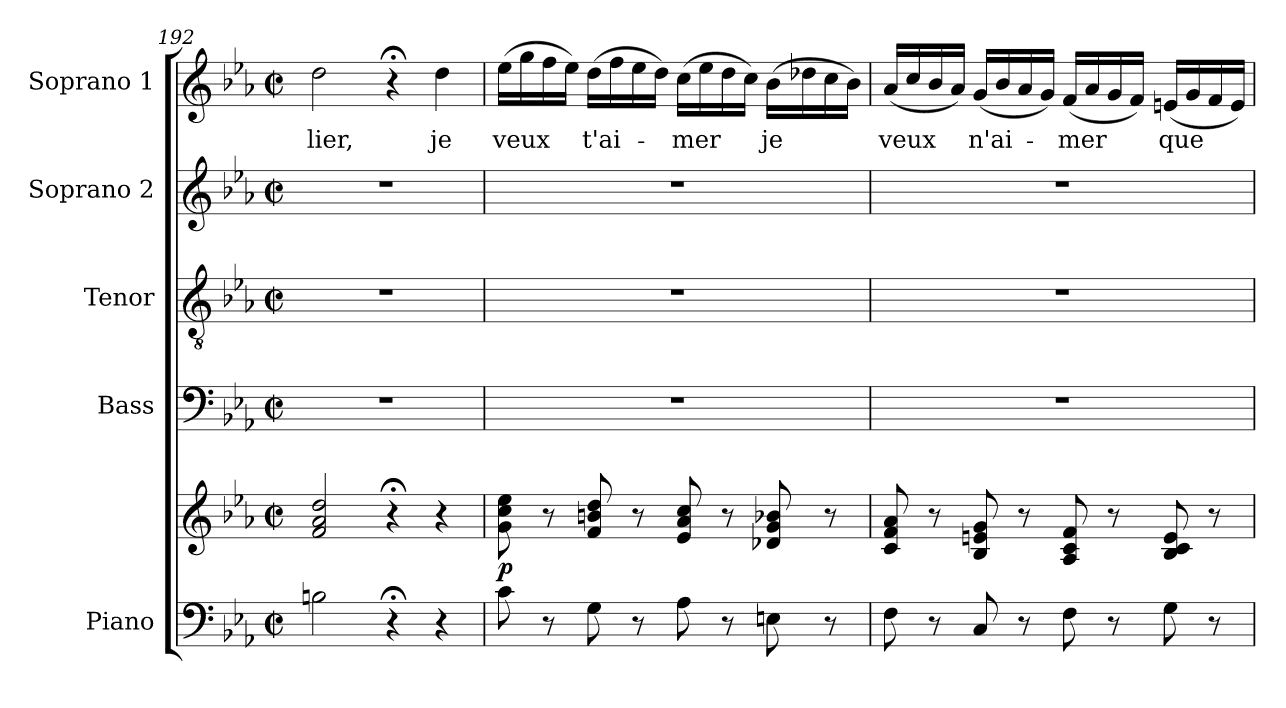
**kern	**kern	**dynam	**kern	**kern	**kern	**kern	**text
*part5	*part5	*part5	*part4	*part3	*part2	*part1	*part1
*staff6	*staff5	*staff5/6	*staff4	*staff3	*staff2	*staff1	*staff1
*I"Piano	*	*	*I"Bass	*I"Tenor	*I"Soprano 2	*I"Soprano 1	*
*I'Pno.	*	*	*I'Bas.	*I'Tén.	*I'Sop.	*	*
*clefF4	*clefG2	*	*clefF4	*clefGv2	*clefG2	*clefG2	*
*k[b-e-a-]	*k[b-e-a-]	*	*k[b-e-a-]	*k[b-e-a-]	*k[b-e-a-]	*k[b-e-a-]	*
*E-:	*E-:	*	*E-:	*E-:	*E-:	*E-:	*
*M2/2	*M2/2	*	*M2/2	*M2/2	*M2/2	*M2/2	*
*met(c|)	*met(c|)	*	*met(c|)	*met(c|)	*met(c|)	*met(c|)	*
=192	=192	=192	=192	=192	=192	=192	=192
!	!	!	!	!	!	!	!LO:LY:b
2Bn\	2f/ 2a-/ 2dd/	.	1r	1r	1r	2dd\	-lier,
4r;<	4r;<	.	.	.	.	4r;<	.
!	!	!	!	!	!	!	!LO:LY:b
4r	4r	.	.	.	.	4dd\	je
=193	=193	=193	=193	=193	=193	=193	=193
!	!	!LO:DY:b	!	!	!	!	!LO:LY:b
8c\	8g\ 8cc\ 8ee-\	p	1r	1r	1r	(>16ee-\LL	veux
.	.	.	.	.	.	16gg\	.
8r	8r	.	.	.	.	16ff\	.
.	.	.	.	.	.	16ee-\JJ)	.
!	!	!	!	!	!	!	!LO:LY:b
8G\	8f/ 8bn/ 8dd/	.	.	.	.	(>16dd\LL	t'ai-
.	.	.	.	.	.	16ff\	.
8r	8r	.	.	.	.	16ee-\	.
.	.	.	.	.	.	16dd\JJ)	.
!	!	!	!	!	!	!	!LO:LY:b
8A-\	8e-/ 8a-/ 8cc/	.	.	.	.	(>16cc\LL	-mer
.	.	.	.	.	.	16ee-\	.
8r	8r	.	.	.	.	16dd\	.
.	.	.	.	.	.	16cc\JJ)	.
!	!	!	!	!	!	!	!LO:LY:b
8En\	8d-X/ 8g/ 8b-X/	.	.	.	.	(>16b-\LL	je
.	.	.	.	.	.	16dd-X\	.
8r	8r	.	.	.	.	16cc\	.
.	.	.	.	.	.	16b-\JJ)	.
!!LO:LB:g=z
=194	=194	=194	=194	=194	=194	=194	=194
!	!	!	!	!	!	!	!LO:LY:b
8F\	8c/ 8f/ 8a-/	.	1r	1r	1r	(<16a-/LL	veux
.	.	.	.	.	.	16cc/	.
8r	8r	.	.	.	.	16b-/	.
.	.	.	.	.	.	16a-/JJ)	.
!	!	!	!	!	!	!	!LO:LY:b
8C/	8B-/ 8en/ 8g/	.	.	.	.	(<16g/LL	n'ai-
.	.	.	.	.	.	16b-/	.
8r	8r	.	.	.	.	16a-/	.
.	.	.	.	.	.	16g/JJ)	.
!	!	!	!	!	!	!	!LO:LY:b
8F\	8A-/ 8c/ 8f/	.	.	.	.	(<16f/LL	-mer
.	.	.	.	.	.	16a-/	.
8r	8r	.	.	.	.	16g/	.
.	.	.	.	.	.	16f/JJ)	.
!	!	!	!	!	!	!	!LO:LY:b
8G\	8B-/ 8c/ 8e/	.	.	.	.	(<16en/LL	que
.	.	.	.	.	.	16g/	.
8r	8r	.	.	.	.	16f/	.
.	.	.	.	.	.	16e/JJ)	.
=	=	=	=	=	=	=	=
*-	*-	*-	*-	*-	*-	*-	*-
